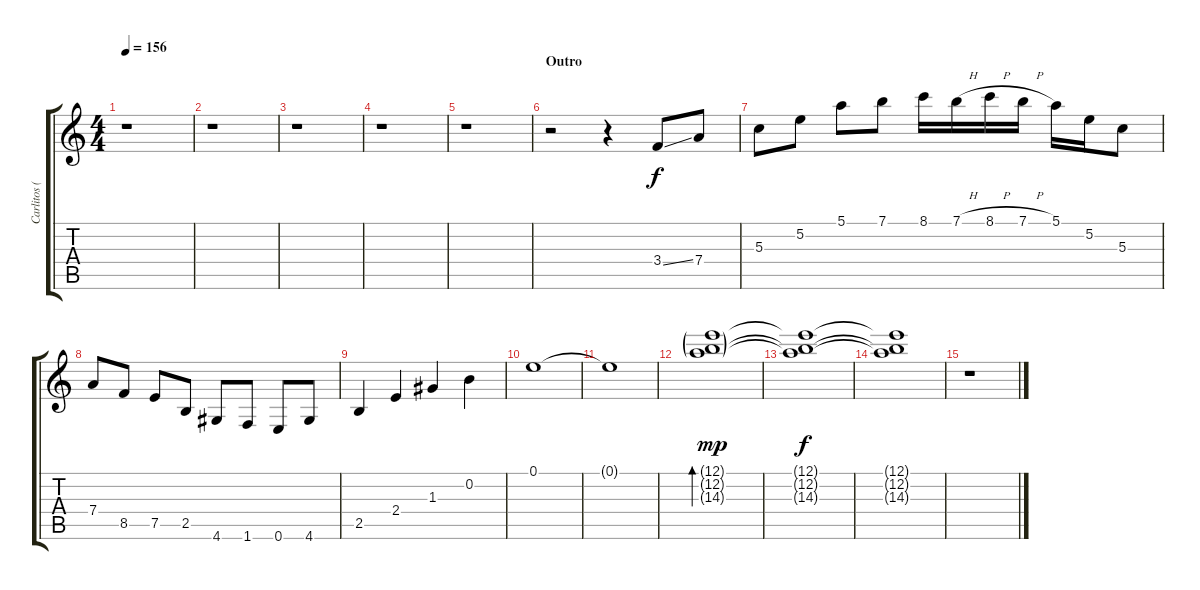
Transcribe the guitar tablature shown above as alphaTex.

\track ("Carlitos (Solo)" "Carlitos (") {instrument overdrivenguitar}
\staff {score tabs}
\tuning (E4 B3 G3 D3 A2 E2) {hide}
\ts (4 4)
\tempo 156
\clef g2
\ks c
r.1{dy f} |
r.1 |
r.1 |
r.1 |
r.1 |
\section ("" "Outro")
r.2{volume 10 instrument acousticguitarsteel} r.4 3.4{ss}.8 7.4.8 |
5.3.8 5.2.8 5.1.8 7.1.8 8.1.16 7.1{h}.16 8.1{h}.16 7.1{h}.16 5.1.16 5.2.16 5.3.8 |
7.4.8 8.5.8 7.5.8 2.5.8 4.6.8 1.6.8 0.6.8 4.6.8 |
2.5.4 2.4.4 1.3.4 0.2.4 |
0.1.1 |
0.1{t}.1 |
(12.1{g} 12.2{g} 14.3{g}).1{bd 480 dy mp} |
(12.1{t} 12.2{t} 14.3{t}).1{dy f} |
(12.1{t} 12.2{t} 14.3{t}).1 |
r.1
